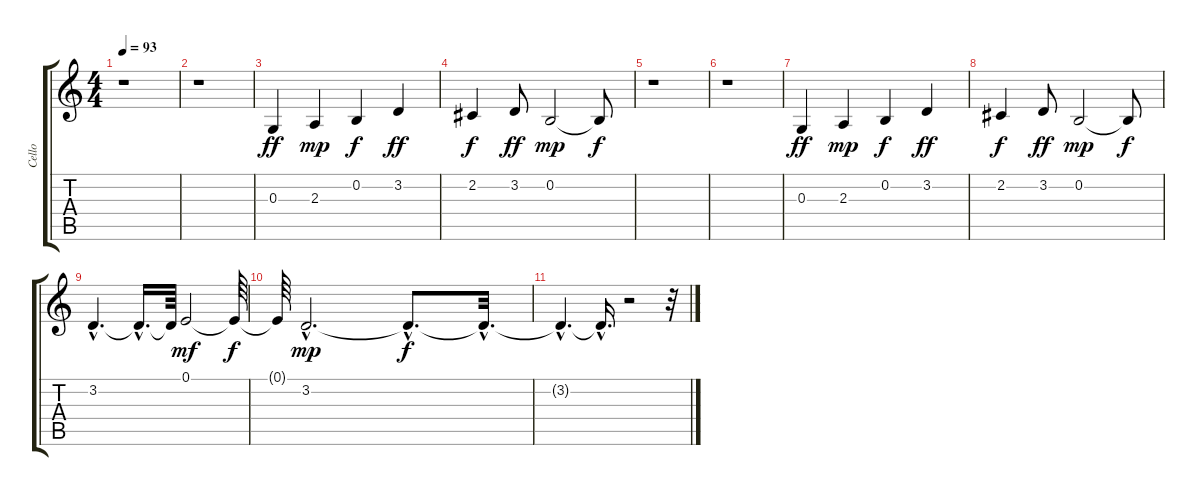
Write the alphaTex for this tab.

\track ("Cello" "Cello") {instrument woodblock}
\staff {score tabs}
\tuning (E4 B3 G3 D3 A2 E2) {hide}
\ts (4 4)
\tempo 93
\clef g2
\ks c
r.1{dy f} |
r.1 |
0.3.4{dy ff} 2.3.4{dy mp} 0.2.4{dy f} 3.2.4{dy ff} |
2.2.4{dy f} 3.2.8{dy ff} 0.2.2{dy mp} 0.2{t}.8{dy f} |
r.1 |
r.1 |
0.3.4{dy ff} 2.3.4{dy mp} 0.2.4{dy f} 3.2.4{dy ff} |
2.2.4{dy f} 3.2.8{dy ff} 0.2.2{dy mp} 0.2{t}.8{dy f} |
3.2{hac}.4{d} 3.2{hac t}.16{d} 3.2{t}.64 0.1.2{dy mf} 0.1{t}.64{dy f} |
0.1{t}.64 3.2{hac}.2{d dy mp} 3.2{hac t}.8{d dy f} 3.2{hac t}.32{d} |
3.2{hac t}.4{d} 3.2{hac t}.16{d} r.2 r.32
